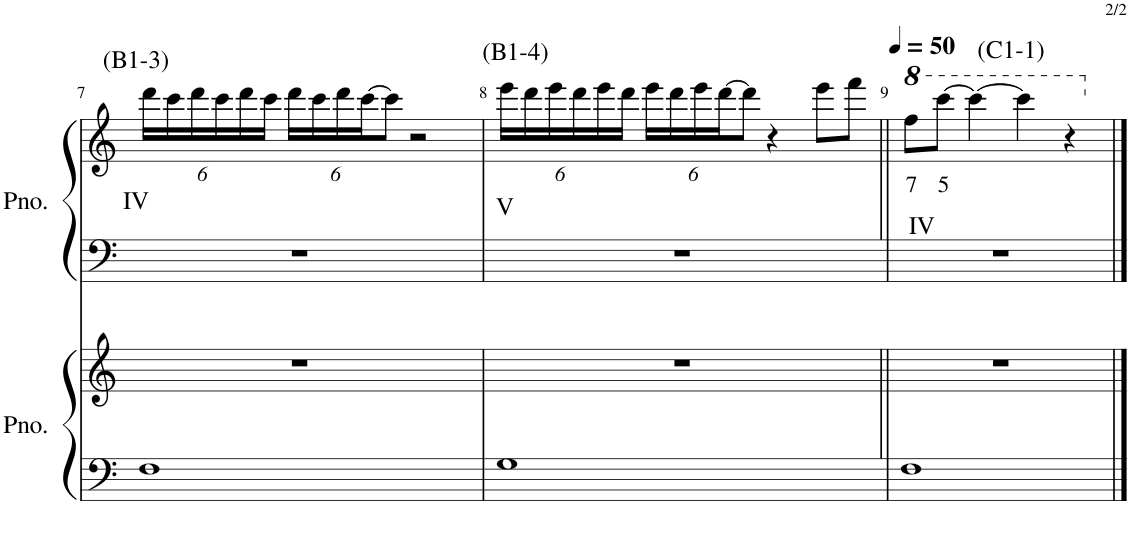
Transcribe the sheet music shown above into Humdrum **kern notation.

**kern	**kern	**kern	**kern	**text	**harte
*part2	*part2	*part1	*part1	*part1	*part1
*staff4	*staff3	*staff2	*staff1	*staff1	*
*I"ピアノ	*	*I"ピアノ	*	*	*
!!LO:PB:g=z
*clefF4	*clefG2	*clefF4	*clefG2	*	*
*k[]	*k[]	*k[]	*k[]	*	*
*M4/4	*M4/4	*M4/4	*M4/4	*	*
*	*	*	*Xbrackettup	*	*
=7	=7	=7	=7	=7	=7
!	!	!	!LO:TX:a:t=(B1-3)	!	!LO:H:kt=Ⅳ
1F	1r	1r	24ddd\LL	.	N
.	.	.	24ccc\	.	.
.	.	.	24ddd\	.	.
.	.	.	24ccc\	.	.
.	.	.	24ddd\	.	.
.	.	.	24ccc\JJ	.	.
.	.	.	24ddd\LL	.	.
.	.	.	24ccc\	.	.
.	.	.	24ddd\	.	.
.	.	.	[24ccc\J	.	.
.	.	.	12ccc\J]	.	.
.	.	.	2r	.	.
=8	=8	=8	=8	=8	=8
!	!	!	!LO:TX:a:t=(B1-4)	!	!LO:H:kt=V
1G	1r	1r	24eee\LL	.	N
.	.	.	24ddd\	.	.
.	.	.	24eee\	.	.
.	.	.	24ddd\	.	.
.	.	.	24eee\	.	.
.	.	.	24ddd\JJ	.	.
.	.	.	24eee\LL	.	.
.	.	.	24ddd\	.	.
.	.	.	24eee\	.	.
.	.	.	[24ddd\J	.	.
.	.	.	12ddd\J]	.	.
.	.	.	4r	.	.
.	.	.	8eee\L	.	.
.	.	.	8fff\J	.	.
=9||	=9||	=9||	=9||	=9||	=9||
*	*	*	*8va	*	*
*	*	*	*MM50	*	*
!	!	!	!LO:TX:a:t=(C1-1)	!	!
!	!	!	!	!LO:LY:b	!LO:H:kt=Ⅳ
1F	1r	1r	8fff\L	7	N
!	!	!	!	!LO:LY:b	!
.	.	.	[8cccc\J	5	.
.	.	.	4cccc\_	.	.
.	.	.	4cccc\]	.	.
.	.	.	4r	.	.
*	*	*	*X8va	*	*
==	==	==	==	==	==
*-	*-	*-	*-	*-	*-
